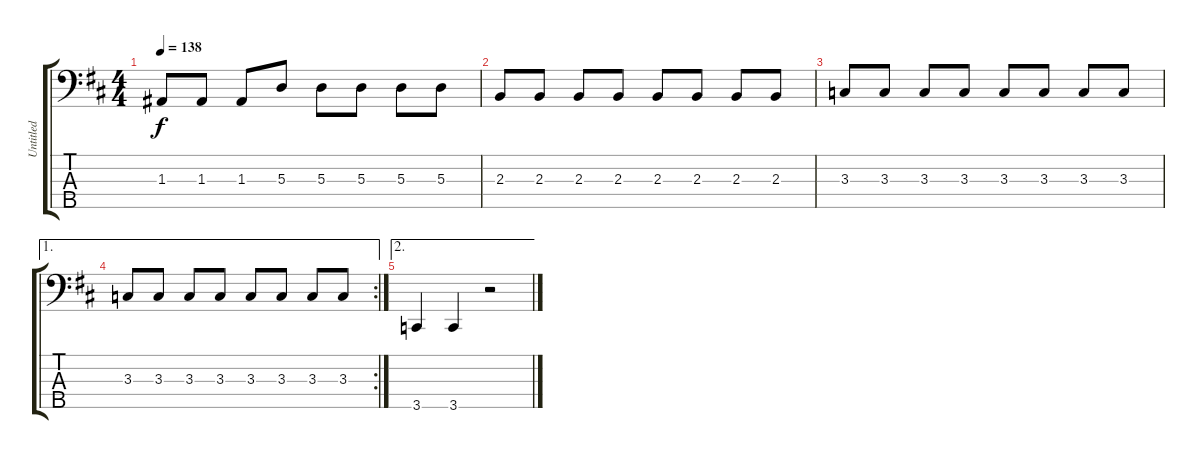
\track ("Untitled" "Untitled") {instrument electricbassfinger}
\staff {score tabs}
\tuning (G2 D2 A1 E1 A0) {hide}
\ts (4 4)
\tempo 138
\clef f4
\ks d
1.3.8{dy f} 1.3.8 1.3.8 5.3.8 5.3.8 5.3.8 5.3.8 5.3.8 |
2.3.8 2.3.8 2.3.8 2.3.8 2.3.8 2.3.8 2.3.8 2.3.8 |
3.3.8 3.3.8 3.3.8 3.3.8 3.3.8 3.3.8 3.3.8 3.3.8 |
\ae 1
\rc 2
3.3.8 3.3.8 3.3.8 3.3.8 3.3.8 3.3.8 3.3.8 3.3.8 |
\ae 2
3.5.4 3.5.4 r.2
